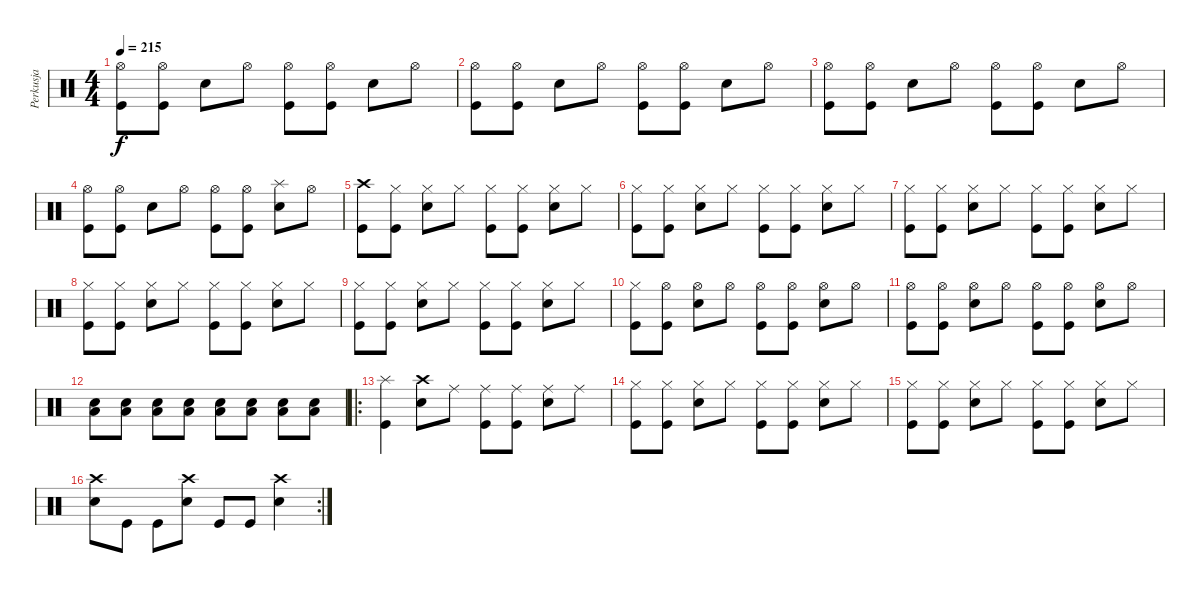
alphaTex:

\track ("Perkusja" "Perkusja") {instrument percussion}
\staff {score}
\articulation defaults
\ts (4 4)
\tempo 215
\clef neutral
\ks c
("Hi-Hat (open)" "Kick (hit)").8{dy f} ("Hi-Hat (open)" "Kick (hit)").8 "Snare (hit) 2".8 "Hi-Hat (open)".8 ("Hi-Hat (open)" "Kick (hit)").8 ("Hi-Hat (open)" "Kick (hit)").8 "Snare (hit) 2".8 "Hi-Hat (open)".8 |
("Hi-Hat (open)" "Kick (hit)").8 ("Hi-Hat (open)" "Kick (hit)").8 "Snare (hit) 2".8 "Hi-Hat (open)".8 ("Hi-Hat (open)" "Kick (hit)").8 ("Hi-Hat (open)" "Kick (hit)").8 "Snare (hit) 2".8 "Hi-Hat (open)".8 |
("Hi-Hat (open)" "Kick (hit)").8 ("Hi-Hat (open)" "Kick (hit)").8 "Snare (hit) 2".8 "Hi-Hat (open)".8 ("Hi-Hat (open)" "Kick (hit)").8 ("Hi-Hat (open)" "Kick (hit)").8 "Snare (hit) 2".8 "Hi-Hat (open)".8 |
("Hi-Hat (open)" "Kick (hit)").8 ("Hi-Hat (open)" "Kick (hit)").8 "Snare (hit) 2".8 "Hi-Hat (open)".8 ("Hi-Hat (open)" "Kick (hit)").8 ("Hi-Hat (open)" "Kick (hit)").8 ("Splash (hit)" "Snare (hit) 2").8 "Hi-Hat (open)".8 |
("Crash high (hit)" "Kick (hit)").8 ("Hi-Hat (closed)" "Kick (hit)").8 ("Hi-Hat (closed)" "Snare (hit) 2").8 "Hi-Hat (closed)".8 ("Hi-Hat (closed)" "Kick (hit)").8 ("Hi-Hat (closed)" "Kick (hit)").8 ("Hi-Hat (closed)" "Snare (hit) 2").8 "Hi-Hat (closed)".8 |
("Hi-Hat (closed)" "Kick (hit)").8 ("Hi-Hat (closed)" "Kick (hit)").8 ("Hi-Hat (closed)" "Snare (hit) 2").8 "Hi-Hat (closed)".8 ("Hi-Hat (closed)" "Kick (hit)").8 ("Hi-Hat (closed)" "Kick (hit)").8 ("Hi-Hat (closed)" "Snare (hit) 2").8 "Hi-Hat (closed)".8 |
("Hi-Hat (closed)" "Kick (hit)").8 ("Hi-Hat (closed)" "Kick (hit)").8 ("Hi-Hat (closed)" "Snare (hit) 2").8 "Hi-Hat (closed)".8 ("Hi-Hat (closed)" "Kick (hit)").8 ("Hi-Hat (closed)" "Kick (hit)").8 ("Hi-Hat (closed)" "Snare (hit) 2").8 "Hi-Hat (closed)".8 |
("Hi-Hat (closed)" "Kick (hit)").8 ("Hi-Hat (closed)" "Kick (hit)").8 ("Hi-Hat (closed)" "Snare (hit) 2").8 "Hi-Hat (closed)".8 ("Hi-Hat (closed)" "Kick (hit)").8 ("Hi-Hat (closed)" "Kick (hit)").8 ("Hi-Hat (closed)" "Snare (hit) 2").8 "Hi-Hat (closed)".8 |
("Hi-Hat (closed)" "Kick (hit)").8 ("Hi-Hat (closed)" "Kick (hit)").8 ("Hi-Hat (closed)" "Snare (hit) 2").8 "Hi-Hat (closed)".8 ("Hi-Hat (closed)" "Kick (hit)").8 ("Hi-Hat (closed)" "Kick (hit)").8 ("Hi-Hat (closed)" "Snare (hit) 2").8 "Hi-Hat (closed)".8 |
("Hi-Hat (closed)" "Kick (hit)").8 ("Hi-Hat (open)" "Kick (hit)").8 ("Hi-Hat (open)" "Snare (hit) 2").8 "Hi-Hat (open)".8 ("Hi-Hat (open)" "Kick (hit)").8 ("Hi-Hat (open)" "Kick (hit)").8 ("Hi-Hat (open)" "Snare (hit) 2").8 "Hi-Hat (open)".8 |
("Hi-Hat (open)" "Kick (hit)").8 ("Hi-Hat (open)" "Kick (hit)").8 ("Hi-Hat (open)" "Snare (hit) 2").8 "Hi-Hat (open)".8 ("Hi-Hat (open)" "Kick (hit)").8 ("Hi-Hat (open)" "Kick (hit)").8 ("Hi-Hat (open)" "Snare (hit) 2").8 "Hi-Hat (open)".8 |
("Low Tom (hit)" "Snare (hit) 2").8 ("Low Tom (hit)" "Snare (hit) 2").8 ("Low Tom (hit)" "Snare (hit) 2").8 ("Low Tom (hit)" "Snare (hit) 2").8 ("Low Tom (hit)" "Snare (hit) 2").8 ("Low Tom (hit)" "Snare (hit) 2").8 ("Low Tom (hit)" "Snare (hit) 2").8 ("Low Tom (hit)" "Snare (hit) 2").8 |
\ro
("Splash (hit)" "Kick (hit)").4 ("Crash high (hit)" "Snare (hit) 2").8 "Ride (middle)".8 ("Ride (middle)" "Kick (hit)").8 ("Ride (middle)" "Kick (hit)").8 ("Ride (middle)" "Snare (hit) 2").8 "Ride (middle)".8 |
("Hi-Hat (closed)" "Kick (hit)").8 ("Hi-Hat (closed)" "Kick (hit)").8 ("Hi-Hat (closed)" "Snare (hit) 2").8 "Hi-Hat (closed)".8 ("Hi-Hat (closed)" "Kick (hit)").8 ("Hi-Hat (closed)" "Kick (hit)").8 ("Hi-Hat (closed)" "Snare (hit) 2").8 "Hi-Hat (closed)".8 |
("Hi-Hat (closed)" "Kick (hit)").8 ("Hi-Hat (closed)" "Kick (hit)").8 ("Hi-Hat (closed)" "Snare (hit) 2").8 "Hi-Hat (closed)".8 ("Hi-Hat (closed)" "Kick (hit)").8 ("Hi-Hat (closed)" "Kick (hit)").8 ("Hi-Hat (closed)" "Snare (hit) 2").8 "Hi-Hat (closed)".8 |
\rc 2
("Crash high (hit)" "Snare (hit) 2").8 "Kick (hit)".8 "Kick (hit)".8 ("Crash high (hit)" "Snare (hit) 2").8 "Kick (hit)".8 "Kick (hit)".8 ("Crash high (hit)" "Snare (hit) 2").4
